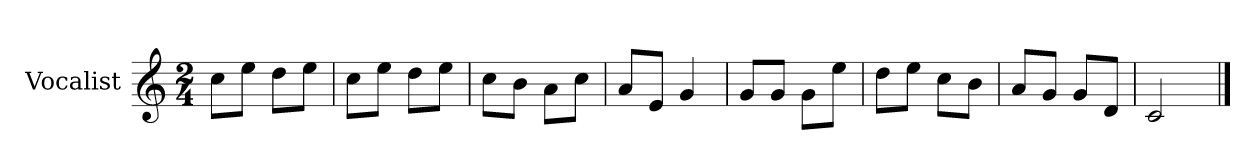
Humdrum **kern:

**kern
*part1
*staff1
*I"Vocalist
*k[]
*C:
*M2/4
=
8ccL
8eeJ
8ddL
8eeJ
=1
8ccL
8eeJ
8ddL
8eeJ
=2
8ccL
8bJ
8aL
8ccJ
=3
8aL
8eJ
4g
=4
8gL
8gJ
8gL
8eeJ
=5
8ddL
8eeJ
8ccL
8bJ
=6
8aL
8gJ
8gL
8dJ
=7
2c
==
*-
